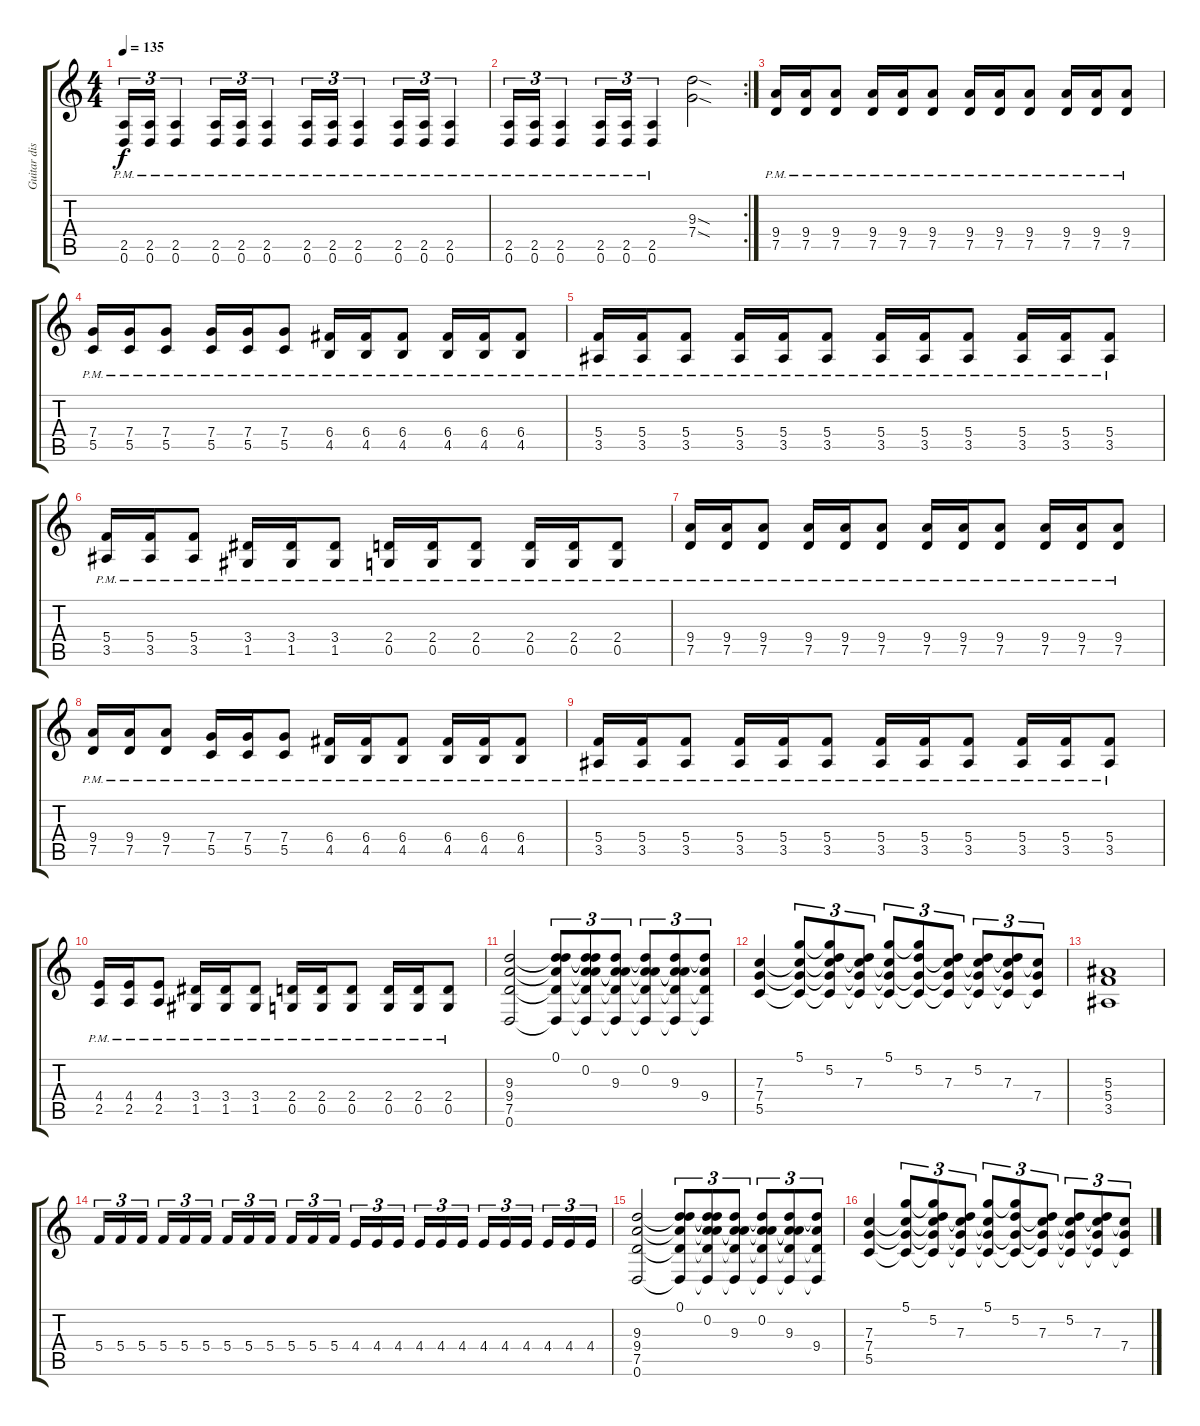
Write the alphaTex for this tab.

\track ("Guitar distortion 1" "Guitar dis") {instrument distortionguitar}
\staff {score tabs}
\tuning (D4 A3 F3 C3 G2 D2) {hide}
\ts (4 4)
\tempo 135
\clef g2
\ks c
(2.5{pm} 0.6{pm}).16{tu (3 2) dy f} (2.5{pm} 0.6{pm}).16{tu (3 2)} (2.5{pm} 0.6{pm}).4{tu (3 2)} (2.5{pm} 0.6{pm}).16{tu (3 2)} (2.5{pm} 0.6{pm}).16{tu (3 2)} (2.5{pm} 0.6{pm}).4{tu (3 2)} (2.5{pm} 0.6{pm}).16{tu (3 2)} (2.5{pm} 0.6{pm}).16{tu (3 2)} (2.5{pm} 0.6{pm}).4{tu (3 2)} (2.5{pm} 0.6{pm}).16{tu (3 2)} (2.5{pm} 0.6{pm}).16{tu (3 2)} (2.5{pm} 0.6{pm}).4{tu (3 2)} |
\rc 2
(2.5{pm} 0.6{pm}).16{tu (3 2)} (2.5{pm} 0.6{pm}).16{tu (3 2)} (2.5{pm} 0.6{pm}).4{tu (3 2)} (2.5{pm} 0.6{pm}).16{tu (3 2)} (2.5{pm} 0.6{pm}).16{tu (3 2)} (2.5{pm} 0.6{pm}).4{tu (3 2)} (9.3{sod} 7.4{sod}).2 |
(9.4{pm} 7.5{pm}).16 (9.4{pm} 7.5{pm}).16 (9.4{pm} 7.5{pm}).8 (9.4{pm} 7.5{pm}).16 (9.4{pm} 7.5{pm}).16 (9.4{pm} 7.5{pm}).8 (9.4{pm} 7.5{pm}).16 (9.4{pm} 7.5{pm}).16 (9.4{pm} 7.5{pm}).8 (9.4{pm} 7.5{pm}).16 (9.4{pm} 7.5{pm}).16 (9.4{pm} 7.5{pm}).8 |
(7.4{pm} 5.5{pm}).16 (7.4{pm} 5.5{pm}).16 (7.4{pm} 5.5{pm}).8 (7.4{pm} 5.5{pm}).16 (7.4{pm} 5.5{pm}).16 (7.4{pm} 5.5{pm}).8 (6.4{pm} 4.5{pm}).16 (6.4{pm} 4.5{pm}).16 (6.4{pm} 4.5{pm}).8 (6.4{pm} 4.5{pm}).16 (6.4{pm} 4.5{pm}).16 (6.4{pm} 4.5{pm}).8 |
(5.4{pm} 3.5{pm}).16 (5.4{pm} 3.5{pm}).16 (5.4{pm} 3.5{pm}).8 (5.4{pm} 3.5{pm}).16 (5.4{pm} 3.5{pm}).16 (5.4{pm} 3.5{pm}).8 (5.4{pm} 3.5{pm}).16 (5.4{pm} 3.5{pm}).16 (5.4{pm} 3.5{pm}).8 (5.4{pm} 3.5{pm}).16 (5.4{pm} 3.5{pm}).16 (5.4{pm} 3.5{pm}).8 |
(5.4{pm} 3.5{pm}).16 (5.4{pm} 3.5{pm}).16 (5.4{pm} 3.5{pm}).8 (3.4{pm} 1.5{pm}).16 (3.4{pm} 1.5{pm}).16 (3.4{pm} 1.5{pm}).8 (2.4{pm} 0.5{pm}).16 (2.4{pm} 0.5{pm}).16 (2.4{pm} 0.5{pm}).8 (2.4{pm} 0.5{pm}).16 (2.4{pm} 0.5{pm}).16 (2.4{pm} 0.5{pm}).8 |
(9.4{pm} 7.5{pm}).16 (9.4{pm} 7.5{pm}).16 (9.4{pm} 7.5{pm}).8 (9.4{pm} 7.5{pm}).16 (9.4{pm} 7.5{pm}).16 (9.4{pm} 7.5{pm}).8 (9.4{pm} 7.5{pm}).16 (9.4{pm} 7.5{pm}).16 (9.4{pm} 7.5{pm}).8 (9.4{pm} 7.5{pm}).16 (9.4{pm} 7.5{pm}).16 (9.4{pm} 7.5{pm}).8 |
(9.4{pm} 7.5{pm}).16 (9.4{pm} 7.5{pm}).16 (9.4{pm} 7.5{pm}).8 (7.4{pm} 5.5{pm}).16 (7.4{pm} 5.5{pm}).16 (7.4{pm} 5.5{pm}).8 (6.4{pm} 4.5{pm}).16 (6.4{pm} 4.5{pm}).16 (6.4{pm} 4.5{pm}).8 (6.4{pm} 4.5{pm}).16 (6.4{pm} 4.5{pm}).16 (6.4{pm} 4.5{pm}).8 |
(5.4{pm} 3.5{pm}).16 (5.4{pm} 3.5{pm}).16 (5.4{pm} 3.5{pm}).8 (5.4{pm} 3.5{pm}).16 (5.4{pm} 3.5{pm}).16 (5.4{pm} 3.5{pm}).8 (5.4{pm} 3.5{pm}).16 (5.4{pm} 3.5{pm}).16 (5.4{pm} 3.5{pm}).8 (5.4{pm} 3.5{pm}).16 (5.4{pm} 3.5{pm}).16 (5.4{pm} 3.5{pm}).8 |
(4.4{pm} 2.5{pm}).16 (4.4{pm} 2.5{pm}).16 (4.4{pm} 2.5{pm}).8 (3.4{pm} 1.5{pm}).16 (3.4{pm} 1.5{pm}).16 (3.4{pm} 1.5{pm}).8 (2.4{pm} 0.5{pm}).16 (2.4{pm} 0.5{pm}).16 (2.4{pm} 0.5{pm}).8 (2.4{pm} 0.5{pm}).16 (2.4{pm} 0.5{pm}).16 (2.4{pm} 0.5{pm}).8 |
(9.3 9.4 7.5 0.6).2 (0.1 9.3{t} 9.4{t} 7.5{t} 0.6{t}).8{tu (3 2)} (0.1{t} 0.2 9.3{t} 9.4{t} 7.5{t} 0.6{t}).8{tu (3 2)} (0.2{t} 9.3 9.4{t} 7.5{t} 0.6{t}).8{tu (3 2)} (0.2 9.3{t} 9.4{t} 7.5{t} 0.6{t}).8{tu (3 2)} (0.2{t} 9.3 9.4{t} 7.5{t} 0.6{t}).8{tu (3 2)} (9.3{t} 9.4 7.5{t} 0.6{t}).8{tu (3 2)} |
(7.3 7.4 5.5).4 (5.1 7.3{t} 7.4{t} 5.5{t}).8{tu (3 2)} (5.1{t} 5.2 7.3{t} 7.4{t} 5.5{t}).8{tu (3 2)} (5.2{t} 7.3 7.4{t} 5.5{t}).8{tu (3 2)} (5.1 7.3{t} 7.4{t} 5.5{t}).8{tu (3 2)} (5.1{t} 5.2 7.4{t} 5.5{t}).8{tu (3 2)} (5.2{t} 7.3 7.4{t} 5.5{t}).8{tu (3 2)} (5.2 7.3{t} 7.4{t} 5.5{t}).8{tu (3 2)} (5.2{t} 7.3 7.4{t} 5.5{t}).8{tu (3 2)} (7.3{t} 7.4 5.5{t}).8{tu (3 2)} |
(5.3 5.4 3.5).1 |
5.4.16{tu (3 2)} 5.4.16{tu (3 2)} 5.4.16{tu (3 2)} 5.4.16{tu (3 2)} 5.4.16{tu (3 2)} 5.4.16{tu (3 2)} 5.4.16{tu (3 2)} 5.4.16{tu (3 2)} 5.4.16{tu (3 2)} 5.4.16{tu (3 2)} 5.4.16{tu (3 2)} 5.4.16{tu (3 2)} 4.4.16{tu (3 2)} 4.4.16{tu (3 2)} 4.4.16{tu (3 2)} 4.4.16{tu (3 2)} 4.4.16{tu (3 2)} 4.4.16{tu (3 2)} 4.4.16{tu (3 2)} 4.4.16{tu (3 2)} 4.4.16{tu (3 2)} 4.4.16{tu (3 2)} 4.4.16{tu (3 2)} 4.4.16{tu (3 2)} |
(9.3 9.4 7.5 0.6).2 (0.1 9.3{t} 9.4{t} 7.5{t} 0.6{t}).8{tu (3 2)} (0.1{t} 0.2 9.3{t} 9.4{t} 7.5{t} 0.6{t}).8{tu (3 2)} (0.2{t} 9.3 9.4{t} 7.5{t} 0.6{t}).8{tu (3 2)} (0.2 9.3{t} 9.4{t} 7.5{t} 0.6{t}).8{tu (3 2)} (0.2{t} 9.3 9.4{t} 7.5{t} 0.6{t}).8{tu (3 2)} (9.3{t} 9.4 7.5{t} 0.6{t}).8{tu (3 2)} |
(7.3 7.4 5.5).4 (5.1 7.3{t} 7.4{t} 5.5{t}).8{tu (3 2)} (5.1{t} 5.2 7.3{t} 7.4{t} 5.5{t}).8{tu (3 2)} (5.2{t} 7.3 7.4{t} 5.5{t}).8{tu (3 2)} (5.1 7.3{t} 7.4{t} 5.5{t}).8{tu (3 2)} (5.1{t} 5.2 7.4{t} 5.5{t}).8{tu (3 2)} (5.2{t} 7.3 7.4{t} 5.5{t}).8{tu (3 2)} (5.2 7.3{t} 7.4{t} 5.5{t}).8{tu (3 2)} (5.2{t} 7.3 7.4{t} 5.5{t}).8{tu (3 2)} (7.3{t} 7.4 5.5{t}).8{tu (3 2)}
